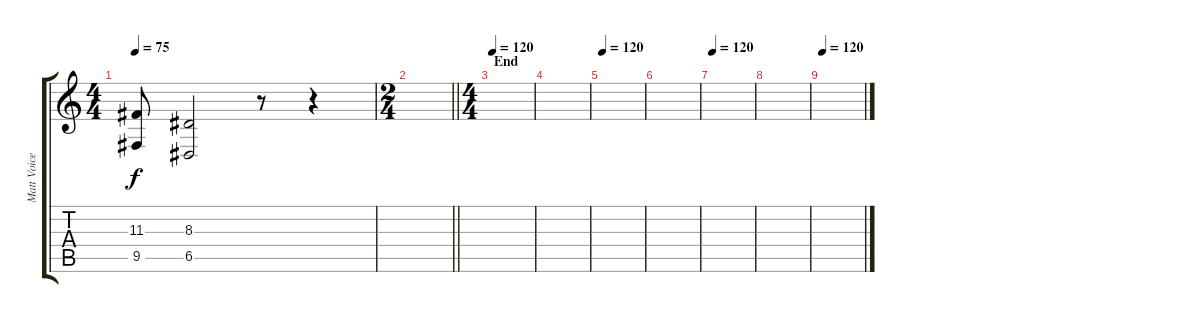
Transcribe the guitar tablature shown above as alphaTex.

\track ("Matt Voices" "Matt Voice") {instrument synthstrings2}
\staff {score tabs}
\tuning (E4 B3 G3 D3 A2 E2) {hide}
\ts (4 4)
\tempo 75
\clef g2
\ks c
(11.3{t} 9.5{t}).8{dy f} (8.3 6.5).2 r.8 r.4 |
\ts (2 4)
\barLineRight lightlight
|
\ts (4 4)
\section ("" "End")
\tempo 120
|
|
\tempo 120
|
|
\tempo 120
|
|
\tempo 120
